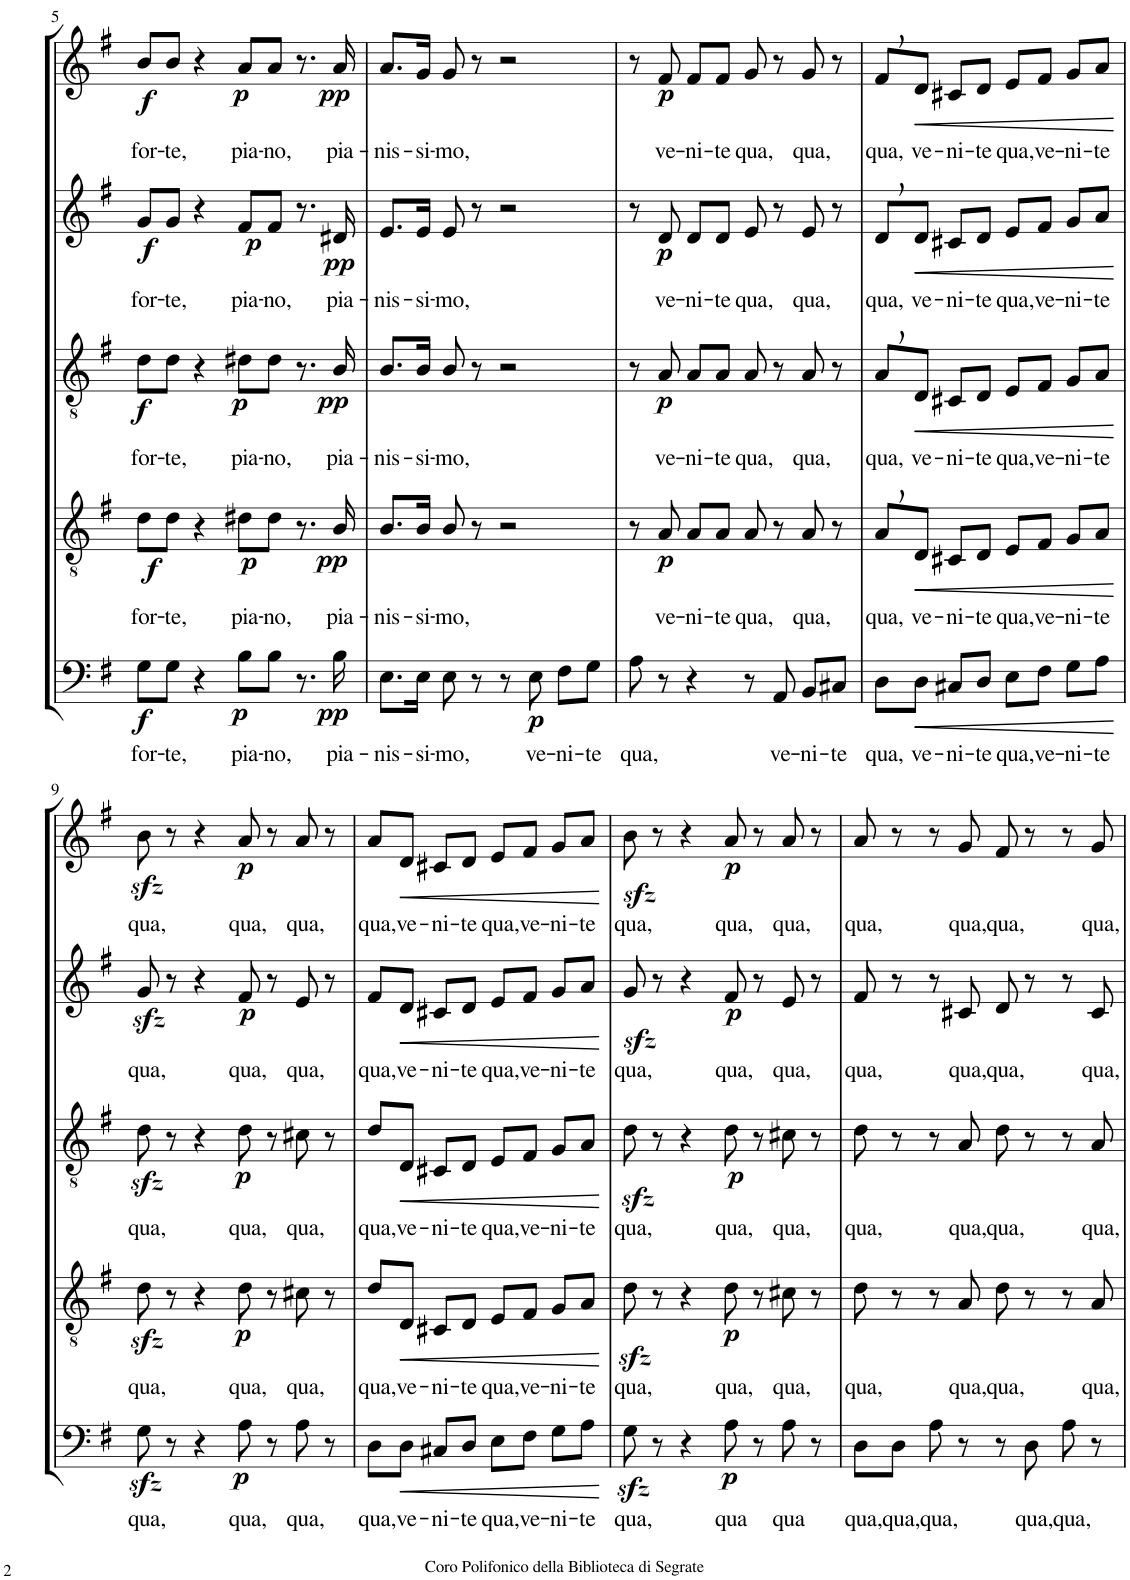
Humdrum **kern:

**kern	**text	**dynam	**kern	**text	**dynam	**kern	**text	**dynam	**kern	**text	**dynam	**kern	**text	**dynam
*part5	*part5	*part5	*part4	*part4	*part4	*part3	*part3	*part3	*part2	*part2	*part2	*part1	*part1	*part1
*staff5	*staff5	*staff5	*staff4	*staff4	*staff4	*staff3	*staff3	*staff3	*staff2	*staff2	*staff2	*staff1	*staff1	*staff1
*I"Bassi	*	*	*I"Tenori II	*	*	*I"Tenori I	*	*	*I"Contralti	*	*	*I"Soprani	*	*
!!LO:PB:g=z
*clefF4	*	*	*clefGv2	*	*	*clefGv2	*	*	*clefG2	*	*	*clefG2	*	*
*	*	*	*	*	*	*	*	*	*	*	*	*Trd1c2	*	*
*k[f#]	*	*	*k[f#]	*	*	*k[f#]	*	*	*k[f#]	*	*	*k[f#]	*	*
*G:	*	*	*G:	*	*	*G:	*	*	*G:	*	*	*G:	*	*
*M4/4	*	*	*M4/4	*	*	*M4/4	*	*	*M4/4	*	*	*M4/4	*	*
=5	=5	=5	=5	=5	=5	=5	=5	=5	=5	=5	=5	=5	=5	=5
!	!LO:LY:b	!LO:DY:b	!	!LO:LY:b	!LO:DY:b	!	!LO:LY:b	!LO:DY:b	!	!LO:LY:b	!LO:DY:b	!	!LO:LY:b	!LO:DY:b
8G\L	for-	f	8d\L	for-	f	8d\L	for-	f	8g/L	for-	f	8b/L	for-	f
!	!LO:LY:b	!	!	!LO:LY:b	!	!	!LO:LY:b	!	!	!LO:LY:b	!	!	!LO:LY:b	!
8G\J	-te,	.	8d\J	-te,	.	8d\J	-te,	.	8g/J	-te,	.	8b/J	-te,	.
4r	.	.	4r	.	.	4r	.	.	4r	.	.	4r	.	.
!	!LO:LY:b	!LO:DY:b	!	!LO:LY:b	!LO:DY:b	!	!LO:LY:b	!LO:DY:b	!	!LO:LY:b	!LO:DY:b	!	!LO:LY:b	!LO:DY:b
8B\L	pia-	p	8d#X\L	pia-	p	8d#X\L	pia-	p	8f#/L	pia-	p	8a/L	pia-	p
!	!LO:LY:b	!	!	!LO:LY:b	!	!	!LO:LY:b	!	!	!LO:LY:b	!	!	!LO:LY:b	!
8B\J	-no,	.	8d#\J	-no,	.	8d#\J	-no,	.	8f#/J	-no,	.	8a/J	-no,	.
8.r	.	.	8.r	.	.	8.r	.	.	8.r	.	.	8.r	.	.
!	!LO:LY:b	!LO:DY:b	!	!LO:LY:b	!LO:DY:b	!	!LO:LY:b	!LO:DY:b	!	!LO:LY:b	!LO:DY:b	!	!LO:LY:b	!LO:DY:b
16B\	pia-	pp	16B/	pia-	pp	16B/	pia-	pp	16d#X/	pia-	pp	16a/	pia-	pp
=6	=6	=6	=6	=6	=6	=6	=6	=6	=6	=6	=6	=6	=6	=6
!	!LO:LY:b	!	!	!LO:LY:b	!	!	!LO:LY:b	!	!	!LO:LY:b	!	!	!LO:LY:b	!
8.E\L	-nis-	.	8.B/L	-nis-	.	8.B/L	-nis-	.	8.e/L	-nis-	.	8.a/L	-nis-	.
!	!LO:LY:b	!	!	!LO:LY:b	!	!	!LO:LY:b	!	!	!LO:LY:b	!	!	!LO:LY:b	!
16E\Jk	-si-	.	16B/Jk	-si-	.	16B/Jk	-si-	.	16e/Jk	-si-	.	16g/Jk	-si-	.
!	!LO:LY:b	!	!	!LO:LY:b	!	!	!LO:LY:b	!	!	!LO:LY:b	!	!	!LO:LY:b	!
8E\	-mo,	.	8B/	-mo,	.	8B/	-mo,	.	8e/	-mo,	.	8g/	-mo,	.
8r	.	.	8r	.	.	8r	.	.	8r	.	.	8r	.	.
8r	.	.	2r	.	.	2r	.	.	2r	.	.	2r	.	.
!	!LO:LY:b	!LO:DY:b	!	!	!	!	!	!	!	!	!	!	!	!
8E\	ve-	p	.	.	.	.	.	.	.	.	.	.	.	.
!	!LO:LY:b	!	!	!	!	!	!	!	!	!	!	!	!	!
8F#\L	-ni-	.	.	.	.	.	.	.	.	.	.	.	.	.
!	!LO:LY:b	!	!	!	!	!	!	!	!	!	!	!	!	!
8G\J	-te	.	.	.	.	.	.	.	.	.	.	.	.	.
=7	=7	=7	=7	=7	=7	=7	=7	=7	=7	=7	=7	=7	=7	=7
!	!LO:LY:b	!	!	!	!	!	!	!	!	!	!	!	!	!
8A\	qua,	.	8r	.	.	8r	.	.	8r	.	.	8r	.	.
!	!	!	!	!LO:LY:b	!LO:DY:b	!	!LO:LY:b	!LO:DY:b	!	!LO:LY:b	!LO:DY:b	!	!LO:LY:b	!LO:DY:b
8r	.	.	8A/	ve-	p	8A/	ve-	p	8d/	ve-	p	8f#/	ve-	p
!	!	!	!	!LO:LY:b	!	!	!LO:LY:b	!	!	!LO:LY:b	!	!	!LO:LY:b	!
4r	.	.	8A/L	-ni-	.	8A/L	-ni-	.	8d/L	-ni-	.	8f#/L	-ni-	.
!	!	!	!	!LO:LY:b	!	!	!LO:LY:b	!	!	!LO:LY:b	!	!	!LO:LY:b	!
.	.	.	8A/J	-te	.	8A/J	-te	.	8d/J	-te	.	8f#/J	-te	.
!	!	!	!	!LO:LY:b	!	!	!LO:LY:b	!	!	!LO:LY:b	!	!	!LO:LY:b	!
8r	.	.	8A/	qua,	.	8A/	qua,	.	8e/	qua,	.	8g/	qua,	.
!	!LO:LY:b	!	!	!	!	!	!	!	!	!	!	!	!	!
8AA/	ve-	.	8r	.	.	8r	.	.	8r	.	.	8r	.	.
!	!LO:LY:b	!	!	!LO:LY:b	!	!	!LO:LY:b	!	!	!LO:LY:b	!	!	!LO:LY:b	!
8BB/L	-ni-	.	8A/	qua,	.	8A/	qua,	.	8e/	qua,	.	8g/	qua,	.
!	!LO:LY:b	!	!	!	!	!	!	!	!	!	!	!	!	!
8C#X/J	-te	.	8r	.	.	8r	.	.	8r	.	.	8r	.	.
=8	=8	=8	=8	=8	=8	=8	=8	=8	=8	=8	=8	=8	=8	=8
!	!LO:LY:b	!	!	!LO:LY:b	!	!	!LO:LY:b	!	!	!LO:LY:b	!	!	!LO:LY:b	!
8D\L	qua,	.	8A,/L	qua,	.	8A,/L	qua,	.	8d,/L	qua,	.	8f#,/L	qua,	.
!	!LO:LY:b	!LO:HP:b	!	!LO:LY:b	!LO:HP:b	!	!LO:LY:b	!LO:HP:b	!	!LO:LY:b	!LO:HP:b	!	!LO:LY:b	!LO:HP:b
8D\J	ve-	<	8D/J	ve-	<	8D/J	ve-	<	8d/J	ve-	<	8d/J	ve-	<
!	!LO:LY:b	!	!	!LO:LY:b	!	!	!LO:LY:b	!	!	!LO:LY:b	!	!	!LO:LY:b	!
8C#X/L	-ni-	.	8C#X/L	-ni-	.	8C#X/L	-ni-	.	8c#X/L	-ni-	.	8c#X/L	-ni-	.
!	!LO:LY:b	!	!	!LO:LY:b	!	!	!LO:LY:b	!	!	!LO:LY:b	!	!	!LO:LY:b	!
8D/J	-te	.	8D/J	-te	.	8D/J	-te	.	8d/J	-te	.	8d/J	-te	.
!	!LO:LY:b	!	!	!LO:LY:b	!	!	!LO:LY:b	!	!	!LO:LY:b	!	!	!LO:LY:b	!
8E\L	qua,	.	8E/L	qua,	.	8E/L	qua,	.	8e/L	qua,	.	8e/L	qua,	.
!	!LO:LY:b	!	!	!LO:LY:b	!	!	!LO:LY:b	!	!	!LO:LY:b	!	!	!LO:LY:b	!
8F#\J	ve-	.	8F#/J	ve-	.	8F#/J	ve-	.	8f#/J	ve-	.	8f#/J	ve-	.
!	!LO:LY:b	!	!	!LO:LY:b	!	!	!LO:LY:b	!	!	!LO:LY:b	!	!	!LO:LY:b	!
8G\L	-ni-	.	8G/L	-ni-	.	8G/L	-ni-	.	8g/L	-ni-	.	8g/L	-ni-	.
!	!LO:LY:b	!	!	!LO:LY:b	!	!	!LO:LY:b	!	!	!LO:LY:b	!	!	!LO:LY:b	!
8A\J	-te	.	8A/J	-te	.	8A/J	-te	.	8a/J	-te	.	8a/J	-te	.
.	.	[	.	.	[	.	.	[	.	.	[	.	.	[
!!LO:LB:g=z
=9	=9	=9	=9	=9	=9	=9	=9	=9	=9	=9	=9	=9	=9	=9
!	!LO:LY:b	!	!	!LO:LY:b	!	!	!LO:LY:b	!	!	!LO:LY:b	!	!	!LO:LY:b	!
8Gzz<\	qua,	.	8dzz<\	qua,	.	8dzz<\	qua,	.	8gzz</	qua,	.	8bzz<\	qua,	.
8r	.	.	8r	.	.	8r	.	.	8r	.	.	8r	.	.
4r	.	.	4r	.	.	4r	.	.	4r	.	.	4r	.	.
!	!LO:LY:b	!LO:DY:b	!	!LO:LY:b	!LO:DY:b	!	!LO:LY:b	!LO:DY:b	!	!LO:LY:b	!LO:DY:b	!	!LO:LY:b	!LO:DY:b
8A\	qua,	p	8d\	qua,	p	8d\	qua,	p	8f#/	qua,	p	8a/	qua,	p
8r	.	.	8r	.	.	8r	.	.	8r	.	.	8r	.	.
!	!LO:LY:b	!	!	!LO:LY:b	!	!	!LO:LY:b	!	!	!LO:LY:b	!	!	!LO:LY:b	!
8A\	qua,	.	8c#X\	qua,	.	8c#X\	qua,	.	8e/	qua,	.	8a/	qua,	.
8r	.	.	8r	.	.	8r	.	.	8r	.	.	8r	.	.
=10	=10	=10	=10	=10	=10	=10	=10	=10	=10	=10	=10	=10	=10	=10
!	!LO:LY:b	!	!	!LO:LY:b	!	!	!LO:LY:b	!	!	!LO:LY:b	!	!	!LO:LY:b	!
8D\L	qua,	.	8d/L	qua,	.	8d/L	qua,	.	8f#/L	qua,	.	8a/L	qua,	.
!	!LO:LY:b	!LO:HP:b	!	!LO:LY:b	!LO:HP:b	!	!LO:LY:b	!LO:HP:b	!	!LO:LY:b	!LO:HP:b	!	!LO:LY:b	!LO:HP:b
8D\J	ve-	<	8D/J	ve-	<	8D/J	ve-	<	8d/J	ve-	<	8d/J	ve-	<
!	!LO:LY:b	!	!	!LO:LY:b	!	!	!LO:LY:b	!	!	!LO:LY:b	!	!	!LO:LY:b	!
8C#X/L	-ni-	.	8C#X/L	-ni-	.	8C#X/L	-ni-	.	8c#X/L	-ni-	.	8c#X/L	-ni-	.
!	!LO:LY:b	!	!	!LO:LY:b	!	!	!LO:LY:b	!	!	!LO:LY:b	!	!	!LO:LY:b	!
8D/J	-te	.	8D/J	-te	.	8D/J	-te	.	8d/J	-te	.	8d/J	-te	.
!	!LO:LY:b	!	!	!LO:LY:b	!	!	!LO:LY:b	!	!	!LO:LY:b	!	!	!LO:LY:b	!
8E\L	qua,	.	8E/L	qua,	.	8E/L	qua,	.	8e/L	qua,	.	8e/L	qua,	.
!	!LO:LY:b	!	!	!LO:LY:b	!	!	!LO:LY:b	!	!	!LO:LY:b	!	!	!LO:LY:b	!
8F#\J	ve-	.	8F#/J	ve-	.	8F#/J	ve-	.	8f#/J	ve-	.	8f#/J	ve-	.
!	!LO:LY:b	!	!	!LO:LY:b	!	!	!LO:LY:b	!	!	!LO:LY:b	!	!	!LO:LY:b	!
8G\L	-ni-	.	8G/L	-ni-	.	8G/L	-ni-	.	8g/L	-ni-	.	8g/L	-ni-	.
!	!LO:LY:b	!	!	!LO:LY:b	!	!	!LO:LY:b	!	!	!LO:LY:b	!	!	!LO:LY:b	!
8A\J	-te	.	8A/J	-te	.	8A/J	-te	.	8a/J	-te	.	8a/J	-te	.
.	.	[	.	.	[	.	.	[	.	.	[	.	.	[
=11	=11	=11	=11	=11	=11	=11	=11	=11	=11	=11	=11	=11	=11	=11
!	!LO:LY:b	!	!	!LO:LY:b	!	!	!LO:LY:b	!	!	!LO:LY:b	!	!	!LO:LY:b	!
8Gzz<\	qua,	.	8dzz<\	qua,	.	8dzz<\	qua,	.	8gzz</	qua,	.	8bzz<\	qua,	.
8r	.	.	8r	.	.	8r	.	.	8r	.	.	8r	.	.
4r	.	.	4r	.	.	4r	.	.	4r	.	.	4r	.	.
!	!LO:LY:b	!LO:DY:b	!	!LO:LY:b	!LO:DY:b	!	!LO:LY:b	!LO:DY:b	!	!LO:LY:b	!LO:DY:b	!	!LO:LY:b	!LO:DY:b
8A\	qua	p	8d\	qua,	p	8d\	qua,	p	8f#/	qua,	p	8a/	qua,	p
8r	.	.	8r	.	.	8r	.	.	8r	.	.	8r	.	.
!	!LO:LY:b	!	!	!LO:LY:b	!	!	!LO:LY:b	!	!	!LO:LY:b	!	!	!LO:LY:b	!
8A\	qua	.	8c#X\	qua,	.	8c#X\	qua,	.	8e/	qua,	.	8a/	qua,	.
8r	.	.	8r	.	.	8r	.	.	8r	.	.	8r	.	.
=12	=12	=12	=12	=12	=12	=12	=12	=12	=12	=12	=12	=12	=12	=12
!	!LO:LY:b	!	!	!LO:LY:b	!	!	!LO:LY:b	!	!	!LO:LY:b	!	!	!LO:LY:b	!
8D\L	qua,	.	8d\	qua,	.	8d\	qua,	.	8f#/	qua,	.	8a/	qua,	.
!	!LO:LY:b	!	!	!	!	!	!	!	!	!	!	!	!	!
8D\J	qua,	.	8r	.	.	8r	.	.	8r	.	.	8r	.	.
!	!LO:LY:b	!	!	!	!	!	!	!	!	!	!	!	!	!
8A\	qua,	.	8r	.	.	8r	.	.	8r	.	.	8r	.	.
!	!	!	!	!LO:LY:b	!	!	!LO:LY:b	!	!	!LO:LY:b	!	!	!LO:LY:b	!
8r	.	.	8A/	qua,	.	8A/	qua,	.	8c#X/	qua,	.	8g/	qua,	.
!	!	!	!	!LO:LY:b	!	!	!LO:LY:b	!	!	!LO:LY:b	!	!	!LO:LY:b	!
8r	.	.	8d\	qua,	.	8d\	qua,	.	8d/	qua,	.	8f#/	qua,	.
!	!LO:LY:b	!	!	!	!	!	!	!	!	!	!	!	!	!
8D\	qua,	.	8r	.	.	8r	.	.	8r	.	.	8r	.	.
!	!LO:LY:b	!	!	!	!	!	!	!	!	!	!	!	!	!
8A\	qua,	.	8r	.	.	8r	.	.	8r	.	.	8r	.	.
!	!	!	!	!LO:LY:b	!	!	!LO:LY:b	!	!	!LO:LY:b	!	!	!LO:LY:b	!
8r	.	.	8A/	qua,	.	8A/	qua,	.	8c#/	qua,	.	8g/	qua,	.
=	=	=	=	=	=	=	=	=	=	=	=	=	=	=
*-	*-	*-	*-	*-	*-	*-	*-	*-	*-	*-	*-	*-	*-	*-
